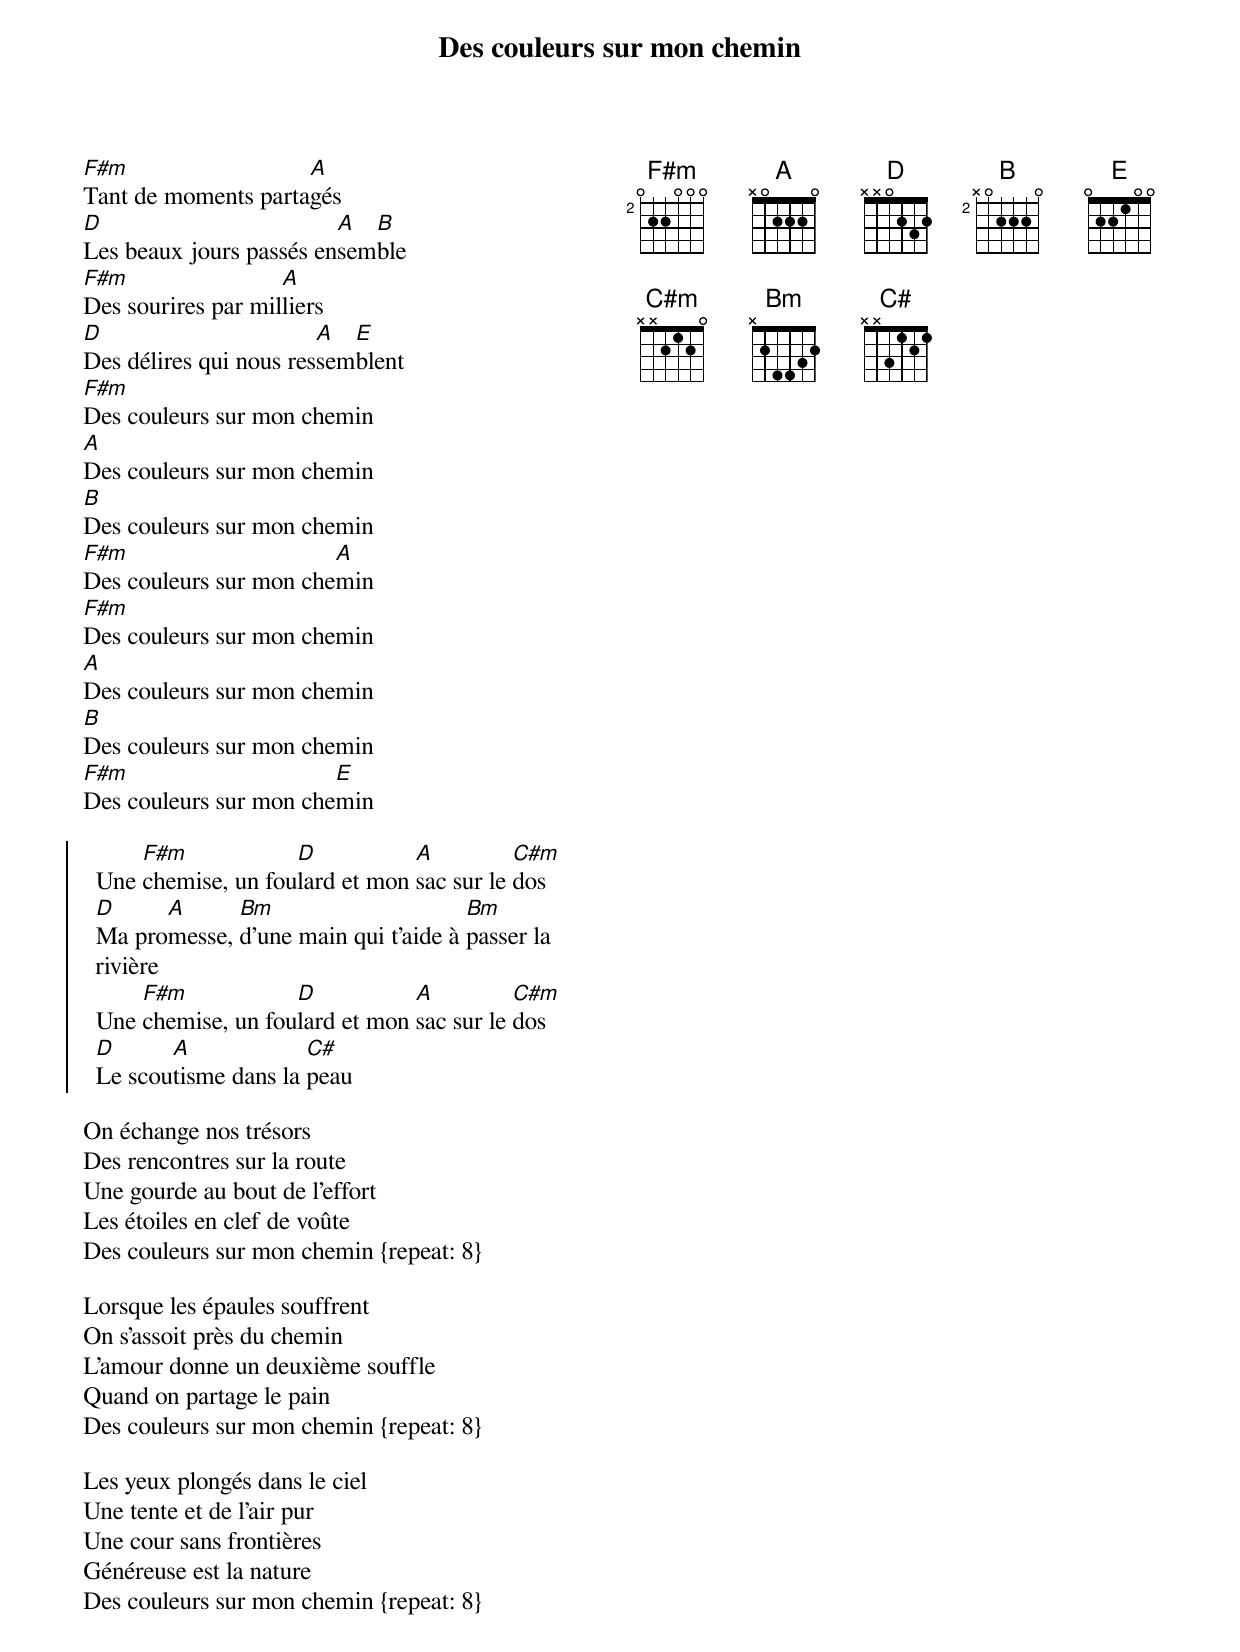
{title: Des couleurs sur mon chemin}
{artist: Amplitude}
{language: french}
{columns: 2}
{define: F#m base-fret 2 frets 0 2 2 0 0 0}
{define: A frets X 0 2 2 2 0}
{define: D frets X X 0 2 3 2}
{define: B base-fret 2 frets X 0 2 2 2 0}
{define: E frets 0 2 2 1 0 0}

[F#m]Tant de moments parta[A]gés
[D]Les beaux jours passés en[A]sem[B]ble
[F#m]Des sourires par mil[A]liers
[D]Des délires qui nous res[A]sem[E]blent
[F#m]Des couleurs sur mon chemin
[A]Des couleurs sur mon chemin
[B]Des couleurs sur mon chemin
[F#m]Des couleurs sur mon che[A]min
[F#m]Des couleurs sur mon chemin
[A]Des couleurs sur mon chemin
[B]Des couleurs sur mon chemin
[F#m]Des couleurs sur mon che[E]min

{start_of_chorus}
  Une [F#m]chemise, un fou[D]lard et mon [A]sac sur le [C#m]dos
  [D]Ma pro[A]messe, [Bm]d'une main qui t'aide à [Bm]passer la rivière
  Une [F#m]chemise, un fou[D]lard et mon [A]sac sur le [C#m]dos
  [D]Le scou[A]tisme dans la [C#]peau
{end_of_chorus}

On échange nos trésors
Des rencontres sur la route
Une gourde au bout de l'effort
Les étoiles en clef de voûte
Des couleurs sur mon chemin {repeat: 8}

Lorsque les épaules souffrent
On s’assoit près du chemin
L'amour donne un deuxième souffle
Quand on partage le pain
Des couleurs sur mon chemin {repeat: 8}

Les yeux plongés dans le ciel
Une tente et de l'air pur
Une cour sans frontières
Généreuse est la nature
Des couleurs sur mon chemin {repeat: 8}
